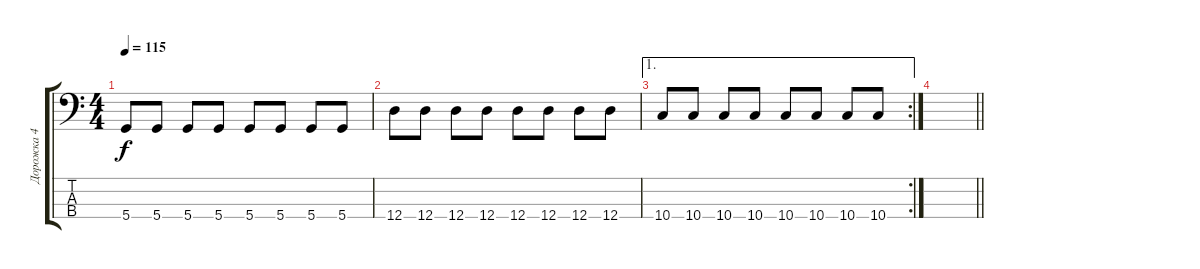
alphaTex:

\track ("Дорожка 4" "Дорожка 4") {instrument electricbassfinger}
\staff {score tabs}
\tuning (F2 C2 G1 D1) {hide}
\ts (4 4)
\tempo 115
\clef f4
\ks c
5.4.8{dy f} 5.4.8 5.4.8 5.4.8 5.4.8 5.4.8 5.4.8 5.4.8 |
12.4.8 12.4.8 12.4.8 12.4.8 12.4.8 12.4.8 12.4.8 12.4.8 |
\ae 1
\rc 2
10.4.8 10.4.8 10.4.8 10.4.8 10.4.8 10.4.8 10.4.8 10.4.8 |
\barLineRight lightlight
